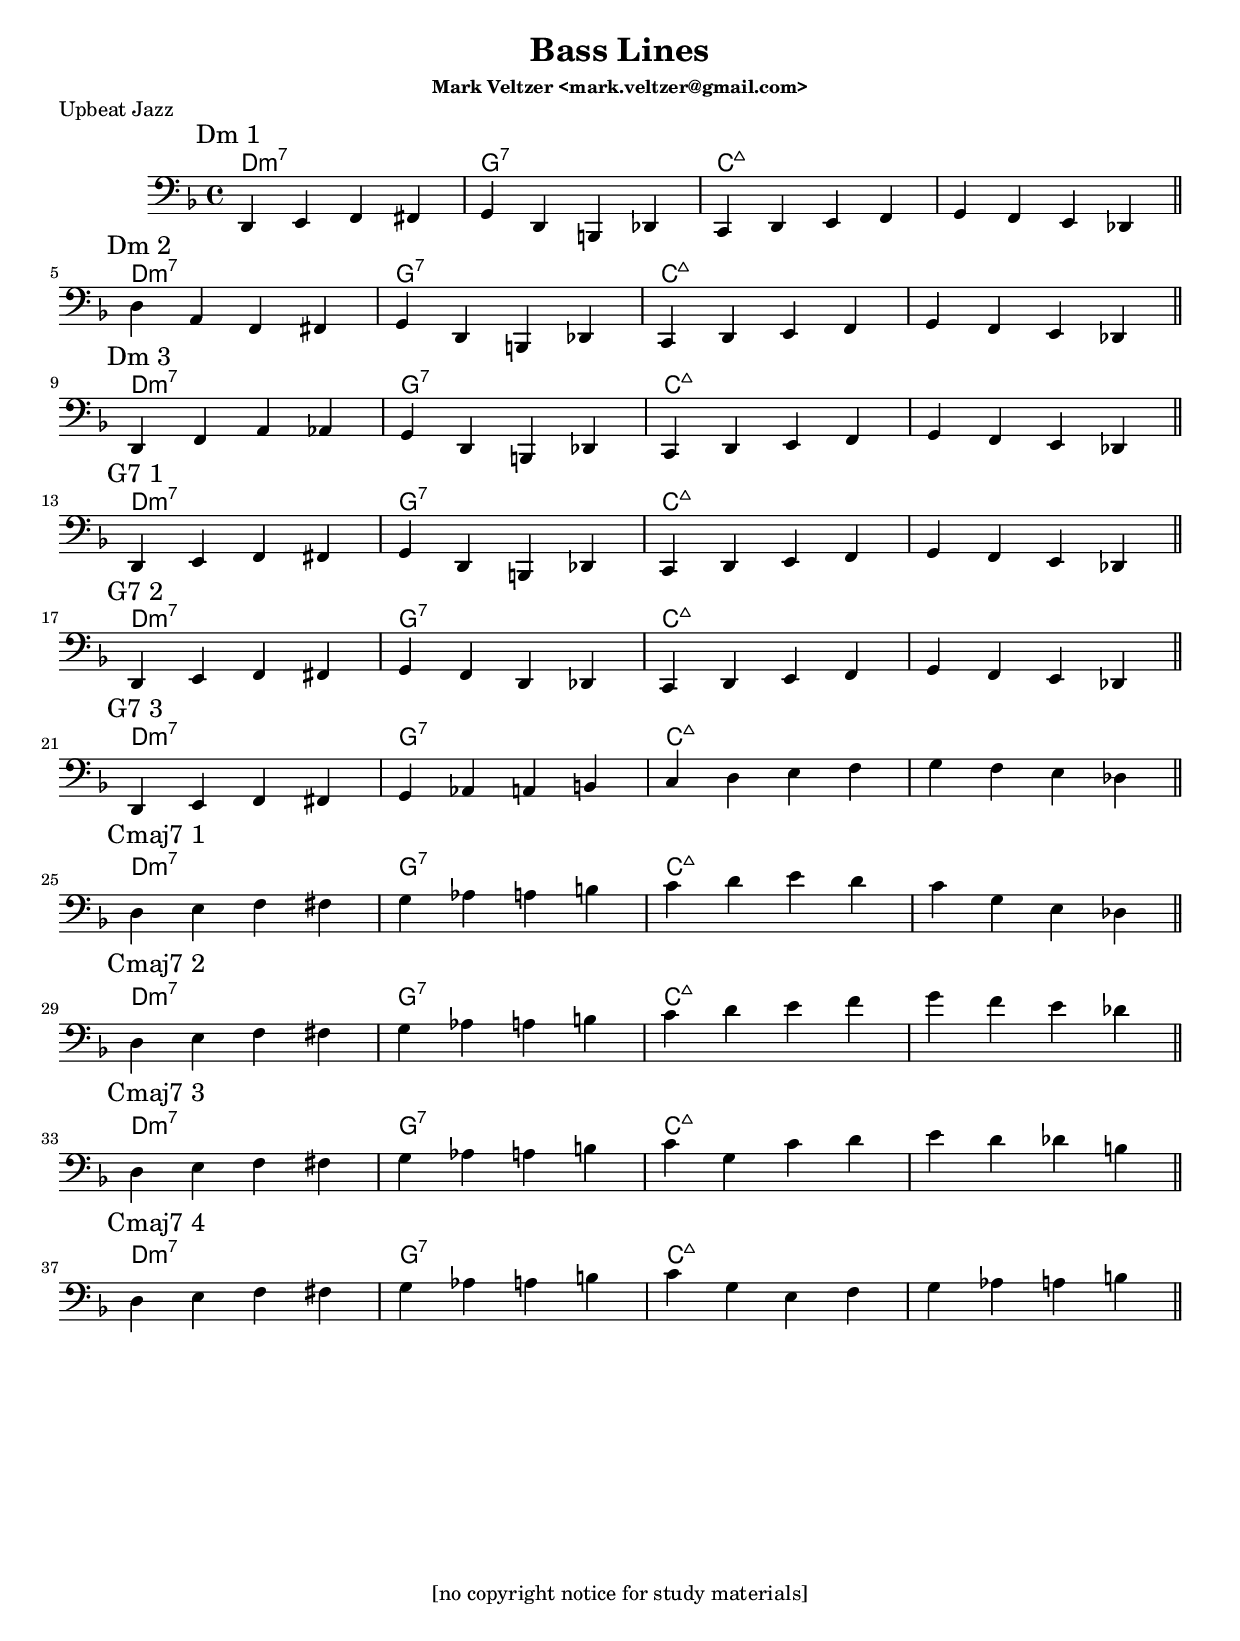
\include "src/include/common.lyi"
\header {
	title="Bass Lines"
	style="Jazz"
	piece="Upbeat Jazz"

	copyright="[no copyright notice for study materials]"

	completion="5"
}

%{
	TODO:
	- Emphasize the bars which are important in the variations (how do you do that in lilypond ?)
%}

\score {
<<
\chords {
	\set chordChanges = ##t
	d1:min7 | g1:7 | c1:maj7 | c1:maj7 \bar "||" \break
	d1:min7 | g1:7 | c1:maj7 | c1:maj7 \bar "||" \break
	d1:min7 | g1:7 | c1:maj7 | c1:maj7 \bar "||" \break
	d1:min7 | g1:7 | c1:maj7 | c1:maj7 \bar "||" \break
	d1:min7 | g1:7 | c1:maj7 | c1:maj7 \bar "||" \break
	d1:min7 | g1:7 | c1:maj7 | c1:maj7 \bar "||" \break
	d1:min7 | g1:7 | c1:maj7 | c1:maj7 \bar "||" \break
	d1:min7 | g1:7 | c1:maj7 | c1:maj7 \bar "||" \break
	d1:min7 | g1:7 | c1:maj7 | c1:maj7 \bar "||" \break
	d1:min7 | g1:7 | c1:maj7 | c1:maj7 \bar "||" \break
}
\new Voice="melody" {
	\time 4/4
	\key f \major
	\clef bass
	\relative c, {
		%% Dm has: d e f fis, d a f fis, d f a aes
		%% G7 has: g d b des, g f d des, g aes a b
		%% Cmaj has:
		%% c d e d c g e des 
		%% c d e f g f e des
		%% c g c d e d des b
		%% c g e f g aes a b
		%% I should have at least 3 x 3 x 4 = 9 X 4 = 36 options
		\mark "Dm 1"
		d4 e f fis | g d b des | c d e f | g f e des |
		\mark "Dm 2"
		d'4 a f fis | g d b des | c d e f | g f e des |
		\mark "Dm 3"
		d f a aes | g d b des | c d e f | g f e des |

		\mark "G7 1"
		d4 e f fis | g d b des | c d e f | g f e des |
		\mark "G7 2"
		d4 e f fis | g f d des | c d e f | g f e des |
		\mark "G7 3"
		d4 e f fis | g aes a b | c d e f | g f e des |

		\mark "Cmaj7 1"
		d4 e f fis | g aes a b | c d e d | c g e des |
		\mark "Cmaj7 2"
		d4 e f fis | g aes a b | c d e f | g f e des |
		\mark "Cmaj7 3"
		d,4 e f fis | g aes a b | c g c d | e d des b |
		\mark "Cmaj7 4"
		d,4 e f fis | g aes a b | c g e f | g aes a b |
	}
}
>>
	\midi {
		\context {
			\Score
			tempoWholesPerMinute = #(ly:make-moment 130 4)
		}
	}
	\layout {}
}
